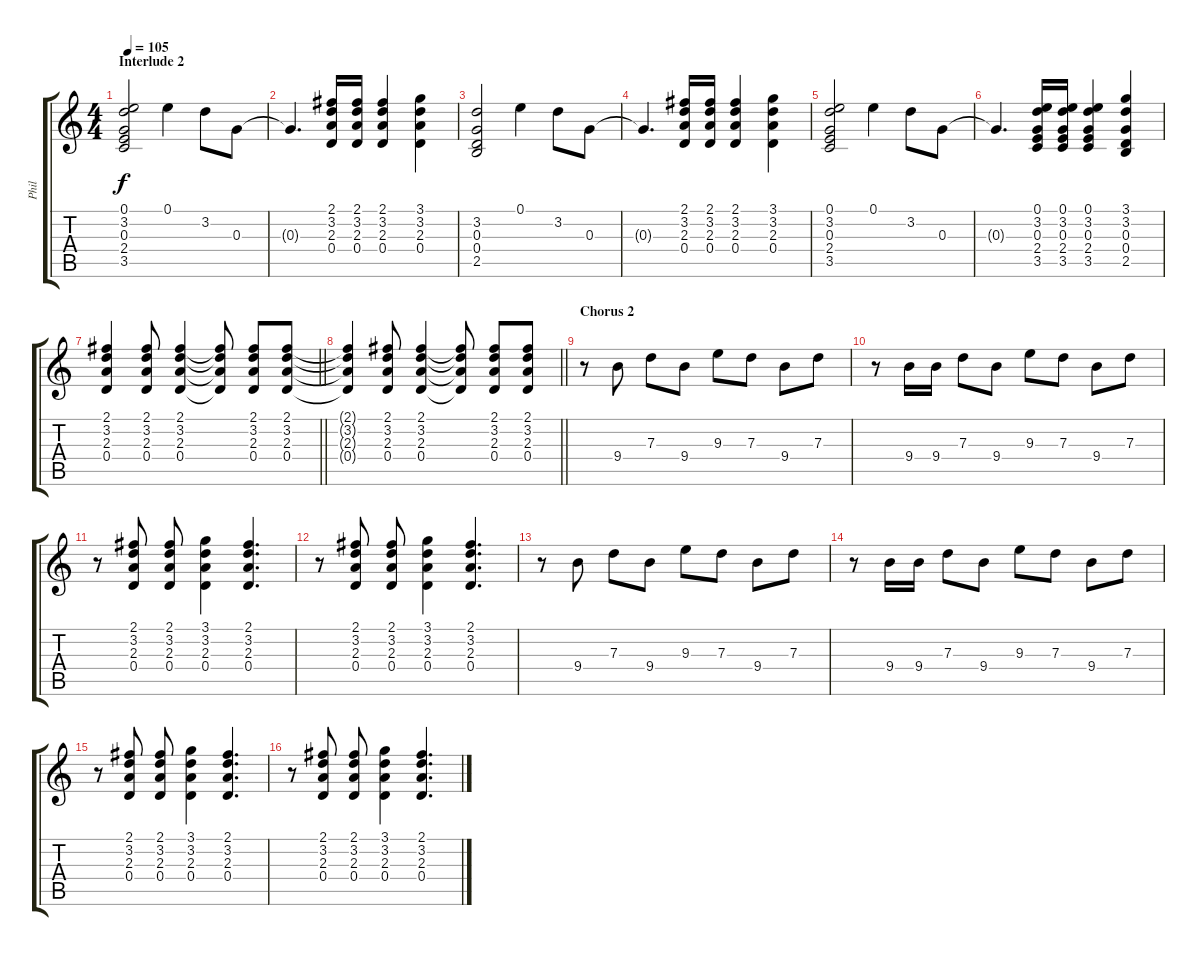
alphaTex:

\track ("Phil" "Phil") {instrument acousticguitarsteel}
\staff {score tabs}
\tuning (E4 B3 G3 D3 A2 E2) {hide}
\ts (4 4)
\section ("" "Interlude 2")
\tempo 105
\clef g2
\ks c
(0.1 3.2 0.3 2.4 3.5).2{dy f} 0.1.4 3.2.8 0.3.8 |
0.3{t}.4{d} (2.1 3.2 2.3 0.4).16 (2.1 3.2 2.3 0.4).16 (2.1 3.2 2.3 0.4).4 (3.1 3.2 2.3 0.4).4 |
(3.2 0.3 0.4 2.5).2 0.1.4 3.2.8 0.3.8 |
0.3{t}.4{d} (2.1 3.2 2.3 0.4).16 (2.1 3.2 2.3 0.4).16 (2.1 3.2 2.3 0.4).4 (3.1 3.2 2.3 0.4).4 |
(0.1 3.2 0.3 2.4 3.5).2 0.1.4 3.2.8 0.3.8 |
0.3{t}.4{d} (0.1 3.2 0.3 2.4 3.5).16 (0.1 3.2 0.3 2.4 3.5).16 (0.1 3.2 0.3 2.4 3.5).4 (3.1 3.2 0.3 0.4 2.5).4 |
\barLineRight lightlight
(2.1 3.2 2.3 0.4).4 (2.1 3.2 2.3 0.4).8 (2.1 3.2 2.3 0.4).4 (2.1{t} 3.2{t} 2.3{t} 0.4{t}).8 (2.1 3.2 2.3 0.4).8 (2.1 3.2 2.3 0.4).8 |
\section ("" "")
\barLineRight lightlight
(2.1{t} 3.2{t} 2.3{t} 0.4{t}).4 (2.1 3.2 2.3 0.4).8 (2.1 3.2 2.3 0.4).4 (2.1{t} 3.2{t} 2.3{t} 0.4{t}).8 (2.1 3.2 2.3 0.4).8 (2.1 3.2 2.3 0.4).8 |
\section ("" "Chorus 2")
r.8 9.4.8 7.3.8 9.4.8 9.3.8 7.3.8 9.4.8 7.3.8 |
r.8 9.4.16 9.4.16 7.3.8 9.4.8 9.3.8 7.3.8 9.4.8 7.3.8 |
r.8 (2.1 3.2 2.3 0.4).8 (2.1 3.2 2.3 0.4).8 (3.1 3.2 2.3 0.4).4 (2.1 3.2 2.3 0.4).4{d} |
r.8 (2.1 3.2 2.3 0.4).8 (2.1 3.2 2.3 0.4).8 (3.1 3.2 2.3 0.4).4 (2.1 3.2 2.3 0.4).4{d} |
r.8 9.4.8 7.3.8 9.4.8 9.3.8 7.3.8 9.4.8 7.3.8 |
r.8 9.4.16 9.4.16 7.3.8 9.4.8 9.3.8 7.3.8 9.4.8 7.3.8 |
r.8 (2.1 3.2 2.3 0.4).8 (2.1 3.2 2.3 0.4).8 (3.1 3.2 2.3 0.4).4 (2.1 3.2 2.3 0.4).4{d} |
r.8 (2.1 3.2 2.3 0.4).8 (2.1 3.2 2.3 0.4).8 (3.1 3.2 2.3 0.4).4 (2.1 3.2 2.3 0.4).4{d}
